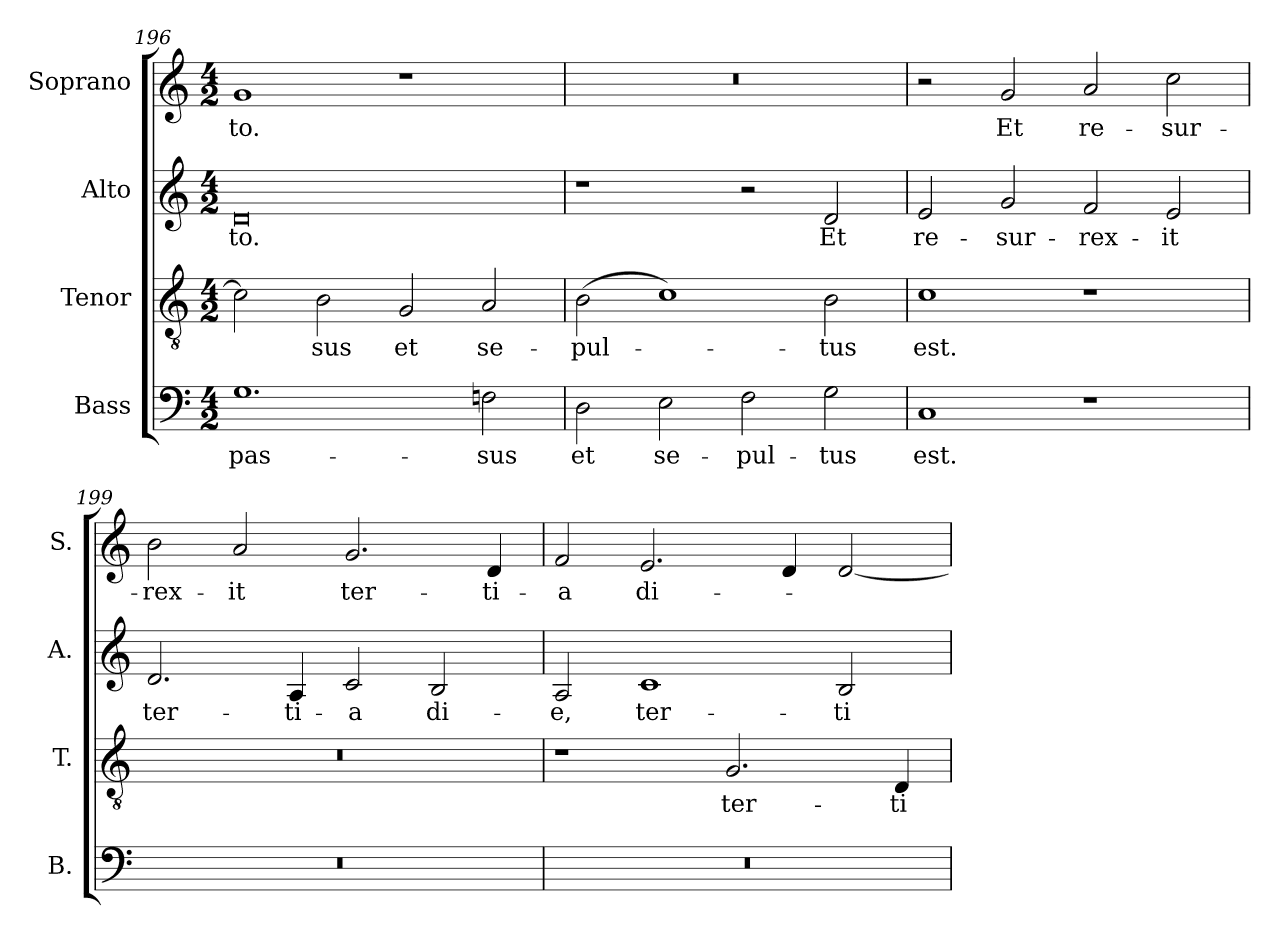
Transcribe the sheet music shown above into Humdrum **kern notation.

**kern	**text	**kern	**text	**kern	**text	**kern	**text
*part4	*part4	*part3	*part3	*part2	*part2	*part1	*part1
*staff4	*staff4	*staff3	*staff3	*staff2	*staff2	*staff1	*staff1
*I"Bass	*	*I"Tenor	*	*I"Alto	*	*I"Soprano	*
*I'B.	*	*I'T.	*	*I'A.	*	*I'S.	*
*clefF4	*	*clefGv2	*	*clefG2	*	*clefG2	*
*	*	*ITrd7c12	*	*	*	*	*
*k[]	*	*k[]	*	*k[]	*	*k[]	*
*C:	*	*C:	*	*C:	*	*C:	*
*M4/2	*	*M4/2	*	*M4/2	*	*M4/2	*
=196	=196	=196	=196	=196	=196	=196	=196
!	!LO:LY:b:color=#000000	!	!	!	!	!	!
!	!	!	!	!	!LO:LY:b:color=#000000	!	!
!	!	!	!	!	!	!	!LO:LY:b:color=#000000
1.Gi	pas-	2Ci\]	.	0di	-to.	1gi	-to.
!	!	!	!LO:LY:b:color=#000000	!	!	!	!
.	.	2BBi\	-sus	.	.	.	.
!	!	!	!LO:LY:b:color=#000000	!	!	!	!
.	.	2GGi/	et	.	.	1r	.
!	!LO:LY:b:color=#000000	!	!	!	!	!	!
!	!	!	!LO:LY:b:color=#000000	!	!	!	!
2Fni\	-sus	2AAi/	se-	.	.	.	.
=197	=197	=197	=197	=197	=197	=197	=197
!	!LO:LY:b:color=#000000	!	!	!	!	!	!
!	!	!	!LO:LY:b:color=#000000	!	!	!LO:N:vis=1	!
2Di\	et	(2BBi\	-pul-	1r	.	0r	.
!	!LO:LY:b:color=#000000	!	!	!	!	!	!
2Ei\	se-	1Ci)	.	.	.	.	.
!	!LO:LY:b:color=#000000	!	!	!	!	!	!
2Fi\	-pul-	.	.	2r	.	.	.
!	!LO:LY:b:color=#000000	!	!	!	!	!	!
!	!	!	!LO:LY:b:color=#000000	!	!	!	!
!	!	!	!	!	!LO:LY:b:color=#000000	!	!
2Gi\	-tus	2BBi\	-tus	2di/	Et	.	.
=198	=198	=198	=198	=198	=198	=198	=198
!	!LO:LY:b:color=#000000	!	!	!	!	!	!
!	!	!	!LO:LY:b:color=#000000	!	!	!	!
!	!	!	!	!	!LO:LY:b:color=#000000	!	!
1Ci	est.	1Ci	est.	2ei/	re-	2r	.
!	!	!	!	!	!LO:LY:b:color=#000000	!	!
!	!	!	!	!	!	!	!LO:LY:b:color=#000000
.	.	.	.	2gi/	-sur-	2gi/	Et
!	!	!	!	!	!LO:LY:b:color=#000000	!	!
!	!	!	!	!	!	!	!LO:LY:b:color=#000000
1r	.	1r	.	2fi/	-rex-	2ai/	re-
!	!	!	!	!	!LO:LY:b:color=#000000	!	!
!	!	!	!	!	!	!	!LO:LY:b:color=#000000
.	.	.	.	2ei/	-it	2cci\	-sur-
=199	=199	=199	=199	=199	=199	=199	=199
!LO:N:vis=1	!	!LO:N:vis=1	!	!	!	!	!
!	!	!	!	!	!LO:LY:b:color=#000000	!	!
!	!	!	!	!	!	!	!LO:LY:b:color=#000000
0r	.	0r	.	2.di/	ter-	2bi\	-rex-
!	!	!	!	!	!	!	!LO:LY:b:color=#000000
.	.	.	.	.	.	2ai/	-it
!	!	!	!	!	!LO:LY:b:color=#000000	!	!
.	.	.	.	4Ai/	-ti-	.	.
!	!	!	!	!	!LO:LY:b:color=#000000	!	!
!	!	!	!	!	!	!	!LO:LY:b:color=#000000
.	.	.	.	2ci/	-a	2.gi/	ter-
!	!	!	!	!	!LO:LY:b:color=#000000	!	!
.	.	.	.	2Bi/	di-	.	.
!	!	!	!	!	!	!	!LO:LY:b:color=#000000
.	.	.	.	.	.	4di/	-ti-
!!LO:LB:g=z
=200	=200	=200	=200	=200	=200	=200	=200
!LO:N:vis=1	!	!	!	!	!	!	!
!	!	!	!	!	!LO:LY:b:color=#000000	!	!
!	!	!	!	!	!	!	!LO:LY:b:color=#000000
0r	.	1r	.	2Ai/	-e,	2fi/	-a
!	!	!	!	!	!LO:LY:b:color=#000000	!	!
!	!	!	!	!	!	!	!LO:LY:b:color=#000000
.	.	.	.	1ci	ter-	2.ei/	di-
!	!	!	!LO:LY:b:color=#000000	!	!	!	!
.	.	2.GGi/	ter-	.	.	.	.
.	.	.	.	.	.	4di/	.
!	!	!	!	!	!LO:LY:b:color=#000000	!	!
.	.	.	.	2Bi/	-ti-	[2di/	.
!	!	!	!LO:LY:b:color=#000000	!	!	!	!
.	.	4DDi/	-ti-	.	.	.	.
=	=	=	=	=	=	=	=
*-	*-	*-	*-	*-	*-	*-	*-
